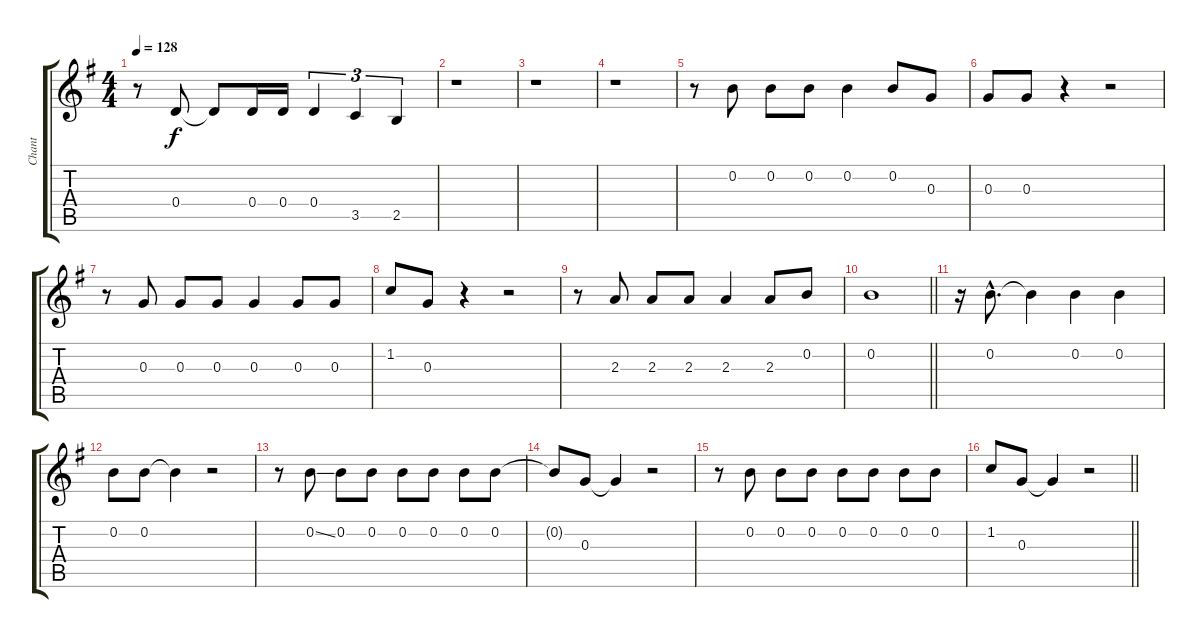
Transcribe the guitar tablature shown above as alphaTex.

\track ("Chant" "Chant") {instrument electricguitarmuted}
\staff {score tabs}
\tuning (E4 B3 G3 D3 A2 E2) {hide}
\ts (4 4)
\tempo 128
\clef g2
\ks g
r.8{dy f} 0.4.8 0.4{t}.8 0.4.16 0.4.16 0.4.4{tu (3 2)} 3.5.4{tu (3 2)} 2.5.4{tu (3 2)} |
r.1 |
r.1 |
r.1 |
r.8 0.2.8 0.2.8 0.2.8 0.2.4 0.2.8 0.3.8 |
0.3.8 0.3.8 r.4 r.2 |
r.8 0.3.8 0.3.8 0.3.8 0.3.4 0.3.8 0.3.8 |
1.2.8 0.3.8 r.4 r.2 |
r.8 2.3.8 2.3.8 2.3.8 2.3.4 2.3.8 0.2.8 |
\barLineRight lightlight
0.2.1 |
r.16 0.2{hac}.8{d} 0.2{t}.4 0.2.4 0.2.4 |
0.2.8 0.2.8 0.2{t}.4 r.2 |
r.8 0.2{ss}.8 0.2.8 0.2.8 0.2.8 0.2.8 0.2.8 0.2.8 |
0.2{t}.8 0.3.8 0.3{t}.4 r.2 |
r.8 0.2.8 0.2.8 0.2.8 0.2.8 0.2.8 0.2.8 0.2.8 |
\barLineRight lightlight
1.2.8 0.3.8 0.3{t}.4 r.2
